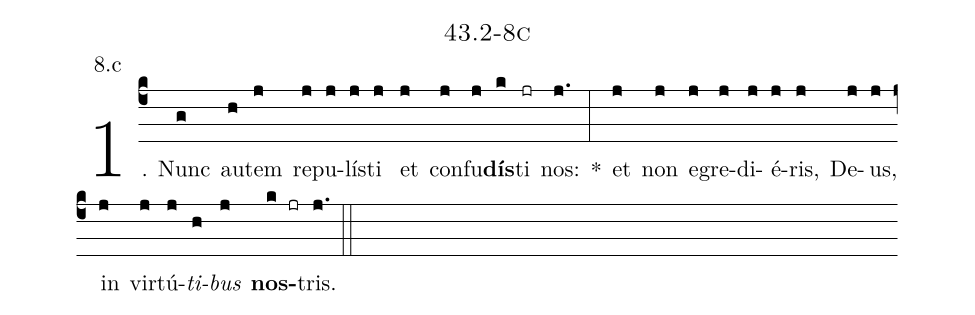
name: 43.2-8c;
annotation: 8.c;
%%
(c4)1. Nunc(g) au(h)tem(j) re(j)pu(j)lís(j)ti(j) et(j) con(j)fu(j)<b>dís</b>(k)ti(jr) nos:(j.) *(:) et(j) non(j) e(j)gre(j)di(j)é(j)ris,(j) De(j)us,(j) in(j) vir(j)tú(j)<i>ti</i>(h)<i>bus</i>(j) <b>nos</b>(k jr)tris.(j.) (::)
